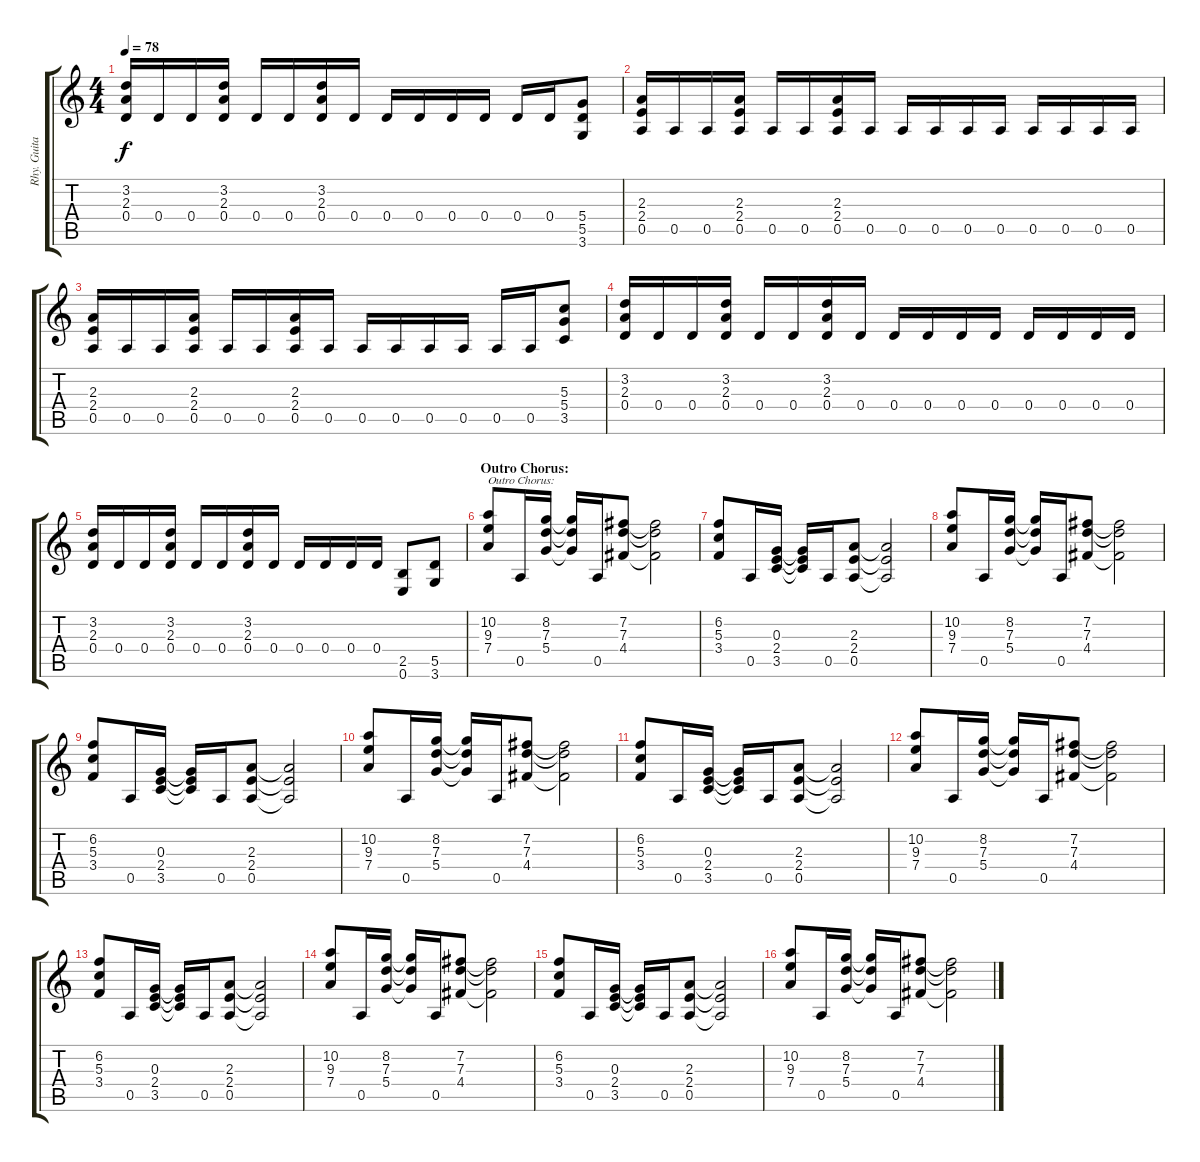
\track ("Rhy. Guitar 2" "Rhy. Guita") {instrument distortionguitar}
\staff {score tabs}
\tuning (E4 B3 G3 D3 A2 E2) {hide}
\ts (4 4)
\tempo 78
\clef g2
\ks c
(3.2 2.3 0.4).16{dy f} 0.4.16 0.4.16 (3.2 2.3 0.4).16 0.4.16 0.4.16 (3.2 2.3 0.4).16 0.4.16 0.4.16 0.4.16 0.4.16 0.4.16 0.4.16 0.4.16 (5.4 5.5 3.6).8 |
(2.3 2.4 0.5).16 0.5.16 0.5.16 (2.3 2.4 0.5).16 0.5.16 0.5.16 (2.3 2.4 0.5).16 0.5.16 0.5.16 0.5.16 0.5.16 0.5.16 0.5.16 0.5.16 0.5.16 0.5.16 |
(2.3 2.4 0.5).16 0.5.16 0.5.16 (2.3 2.4 0.5).16 0.5.16 0.5.16 (2.3 2.4 0.5).16 0.5.16 0.5.16 0.5.16 0.5.16 0.5.16 0.5.16 0.5.16 (5.3 5.4 3.5).8 |
(3.2 2.3 0.4).16 0.4.16 0.4.16 (3.2 2.3 0.4).16 0.4.16 0.4.16 (3.2 2.3 0.4).16 0.4.16 0.4.16 0.4.16 0.4.16 0.4.16 0.4.16 0.4.16 0.4.16 0.4.16 |
(3.2 2.3 0.4).16 0.4.16 0.4.16 (3.2 2.3 0.4).16 0.4.16 0.4.16 (3.2 2.3 0.4).16 0.4.16 0.4.16 0.4.16 0.4.16 0.4.16 (2.5 0.6).8 (5.5 3.6).8 |
\section ("" "Outro Chorus:")
(10.2 9.3 7.4).8{txt "Outro Chorus:"} 0.5.16 (8.2 7.3 5.4).16 (8.2{t} 7.3{t} 5.4{t}).16 0.5.16 (7.2 7.3 4.4).8 (7.2{t} 7.3{t} 4.4{t}).2 |
(6.2 5.3 3.4).8 0.5.16 (0.3 2.4 3.5).16 (0.3{t} 2.4{t} 3.5{t}).16 0.5.16 (2.3 2.4 0.5).8 (2.3{t} 2.4{t} 0.5{t}).2 |
(10.2 9.3 7.4).8 0.5.16 (8.2 7.3 5.4).16 (8.2{t} 7.3{t} 5.4{t}).16 0.5.16 (7.2 7.3 4.4).8 (7.2{t} 7.3{t} 4.4{t}).2 |
(6.2 5.3 3.4).8 0.5.16 (0.3 2.4 3.5).16 (0.3{t} 2.4{t} 3.5{t}).16 0.5.16 (2.3 2.4 0.5).8 (2.3{t} 2.4{t} 0.5{t}).2 |
(10.2 9.3 7.4).8 0.5.16 (8.2 7.3 5.4).16 (8.2{t} 7.3{t} 5.4{t}).16 0.5.16 (7.2 7.3 4.4).8 (7.2{t} 7.3{t} 4.4{t}).2 |
(6.2 5.3 3.4).8 0.5.16 (0.3 2.4 3.5).16 (0.3{t} 2.4{t} 3.5{t}).16 0.5.16 (2.3 2.4 0.5).8 (2.3{t} 2.4{t} 0.5{t}).2 |
(10.2 9.3 7.4).8 0.5.16 (8.2 7.3 5.4).16 (8.2{t} 7.3{t} 5.4{t}).16 0.5.16 (7.2 7.3 4.4).8 (7.2{t} 7.3{t} 4.4{t}).2 |
(6.2 5.3 3.4).8 0.5.16 (0.3 2.4 3.5).16 (0.3{t} 2.4{t} 3.5{t}).16 0.5.16 (2.3 2.4 0.5).8 (2.3{t} 2.4{t} 0.5{t}).2 |
(10.2 9.3 7.4).8 0.5.16 (8.2 7.3 5.4).16 (8.2{t} 7.3{t} 5.4{t}).16 0.5.16 (7.2 7.3 4.4).8 (7.2{t} 7.3{t} 4.4{t}).2 |
(6.2 5.3 3.4).8 0.5.16 (0.3 2.4 3.5).16 (0.3{t} 2.4{t} 3.5{t}).16 0.5.16 (2.3 2.4 0.5).8 (2.3{t} 2.4{t} 0.5{t}).2 |
(10.2 9.3 7.4).8 0.5.16 (8.2 7.3 5.4).16 (8.2{t} 7.3{t} 5.4{t}).16 0.5.16 (7.2 7.3 4.4).8 (7.2{t} 7.3{t} 4.4{t}).2
